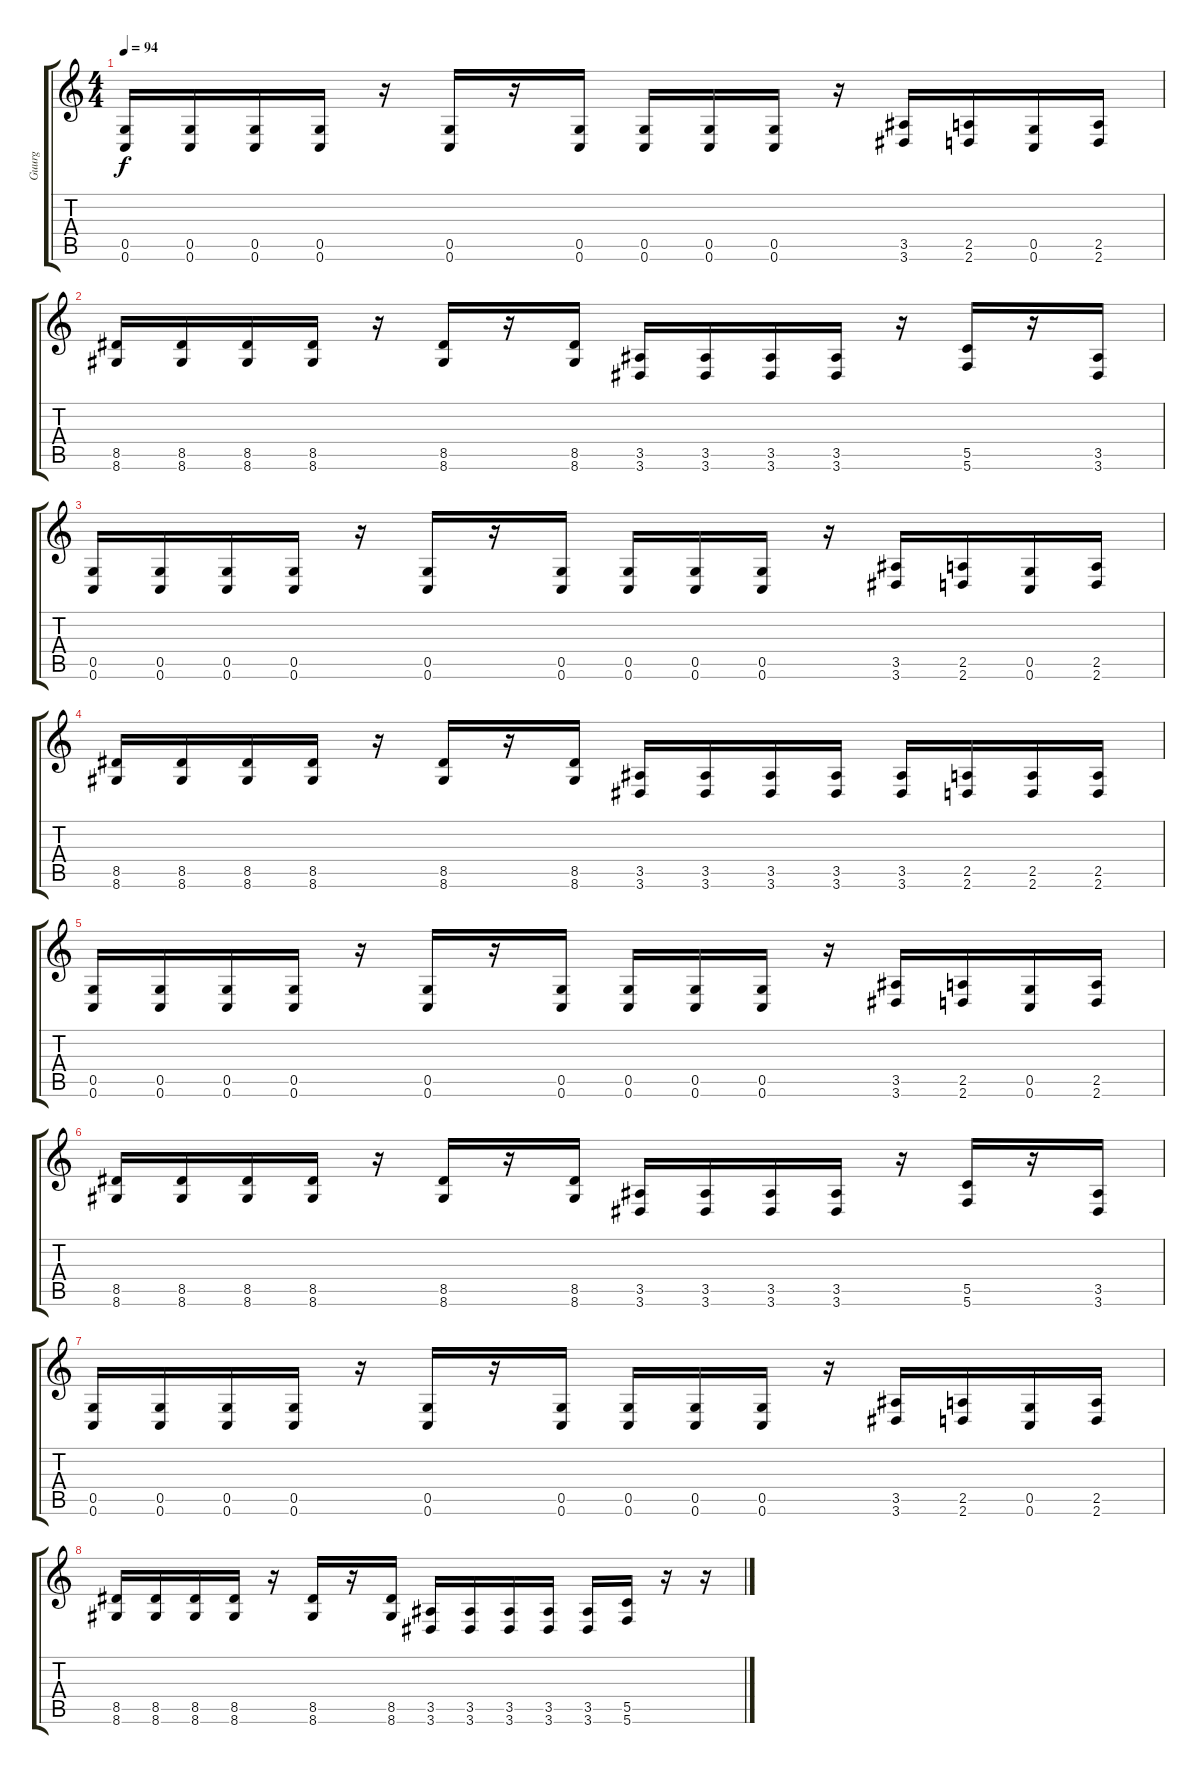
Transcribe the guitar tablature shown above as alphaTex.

\track ("Guurg" "Guurg") {instrument overdrivenguitar}
\staff {score tabs}
\tuning (D4 A3 F3 C3 G2 C2) {hide}
\ts (4 4)
\tempo 94
\clef g2
\ks c
(0.5 0.6).16{dy f instrument overdrivenguitar} (0.5 0.6).16 (0.5 0.6).16 (0.5 0.6).16 r.16 (0.5 0.6).16 r.16 (0.5 0.6).16 (0.5 0.6).16 (0.5 0.6).16 (0.5 0.6).16 r.16 (3.5 3.6).16 (2.5 2.6).16 (0.5 0.6).16 (2.5 2.6).16 |
(8.5 8.6).16 (8.5 8.6).16 (8.5 8.6).16 (8.5 8.6).16 r.16 (8.5 8.6).16 r.16 (8.5 8.6).16 (3.5 3.6).16 (3.5 3.6).16 (3.5 3.6).16 (3.5 3.6).16 r.16 (5.5 5.6).16 r.16 (3.5 3.6).16 |
(0.5 0.6).16 (0.5 0.6).16 (0.5 0.6).16 (0.5 0.6).16 r.16 (0.5 0.6).16 r.16 (0.5 0.6).16 (0.5 0.6).16 (0.5 0.6).16 (0.5 0.6).16 r.16 (3.5 3.6).16 (2.5 2.6).16 (0.5 0.6).16 (2.5 2.6).16 |
(8.5 8.6).16 (8.5 8.6).16 (8.5 8.6).16 (8.5 8.6).16 r.16 (8.5 8.6).16 r.16 (8.5 8.6).16 (3.5 3.6).16 (3.5 3.6).16 (3.5 3.6).16 (3.5 3.6).16 (3.5 3.6).16 (2.5 2.6).16 (2.5 2.6).16 (2.5 2.6).16 |
(0.5 0.6).16 (0.5 0.6).16 (0.5 0.6).16 (0.5 0.6).16 r.16 (0.5 0.6).16 r.16 (0.5 0.6).16 (0.5 0.6).16 (0.5 0.6).16 (0.5 0.6).16 r.16 (3.5 3.6).16 (2.5 2.6).16 (0.5 0.6).16 (2.5 2.6).16 |
(8.5 8.6).16 (8.5 8.6).16 (8.5 8.6).16 (8.5 8.6).16 r.16 (8.5 8.6).16 r.16 (8.5 8.6).16 (3.5 3.6).16 (3.5 3.6).16 (3.5 3.6).16 (3.5 3.6).16 r.16 (5.5 5.6).16 r.16 (3.5 3.6).16 |
(0.5 0.6).16 (0.5 0.6).16 (0.5 0.6).16 (0.5 0.6).16 r.16 (0.5 0.6).16 r.16 (0.5 0.6).16 (0.5 0.6).16 (0.5 0.6).16 (0.5 0.6).16 r.16 (3.5 3.6).16 (2.5 2.6).16 (0.5 0.6).16 (2.5 2.6).16 |
(8.5 8.6).16 (8.5 8.6).16 (8.5 8.6).16 (8.5 8.6).16 r.16 (8.5 8.6).16 r.16 (8.5 8.6).16 (3.5 3.6).16 (3.5 3.6).16 (3.5 3.6).16 (3.5 3.6).16 (3.5 3.6).16 (5.5 5.6).16 r.16 r.16
